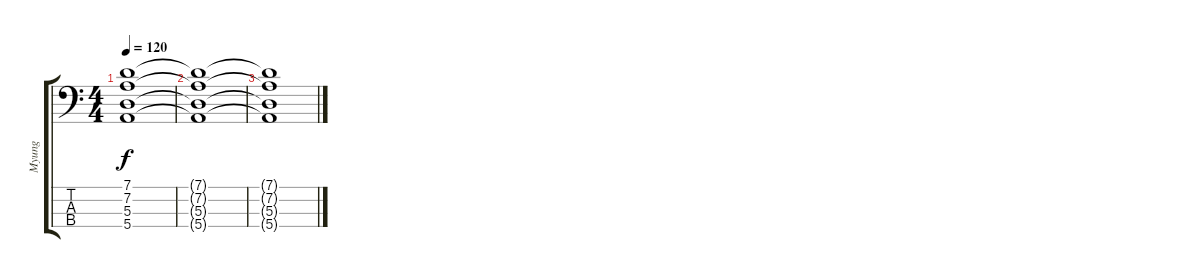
\track ("Myung" "Myung") {instrument electricbassfinger}
\staff {score tabs}
\tuning (G2 D2 A1 E1) {hide}
\ts (4 4)
\tempo 120
\clef f4
\ks c
(7.1 7.2 5.3 5.4).1{dy f volume 0} |
(7.1{t} 7.2{t} 5.3{t} 5.4{t}).1 |
(7.1{t} 7.2{t} 5.3{t} 5.4{t}).1
